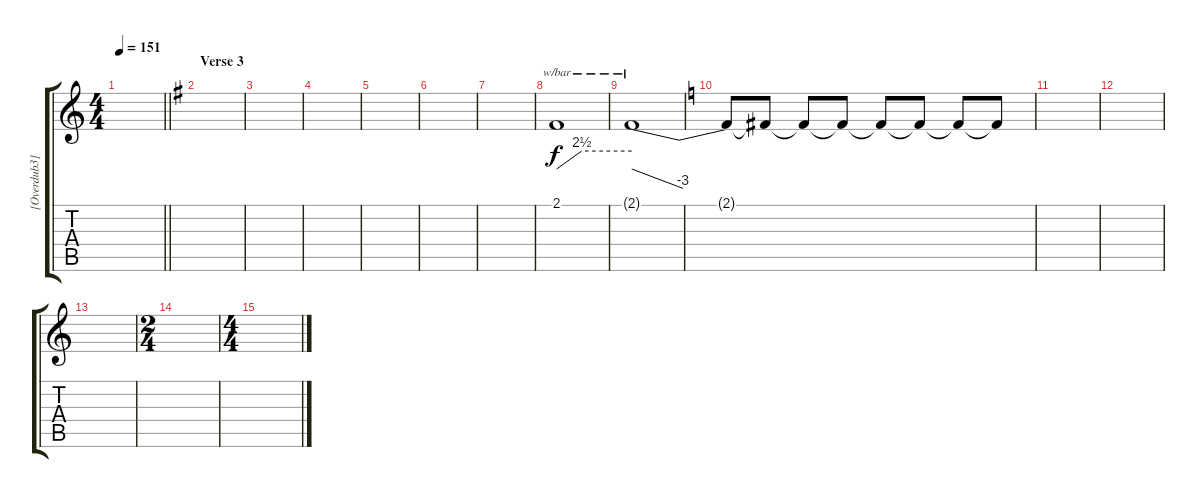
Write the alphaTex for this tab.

\track ("[Overdub3]" "[Overdub3]") {instrument violin}
\staff {score tabs}
\tuning (E4 B3 G3 D3 A2 E2) {hide}
\ts (4 4)
\tempo 151
\clef g2
\barLineRight lightlight
\ks c
|
\section ("" "Verse 3")
\ks g
|
|
|
|
|
|
2.1.1{tbe (custom default 0 0 20 10 60 10)} |
2.1{t}.1{tbe (dive default 0 0 60 -12)} |
\ks c
2.1{t}.8 2.1{t}.8 2.1{t}.8{volume 14} 2.1{t}.8{volume 12} 2.1{t}.8{volume 10} 2.1{t}.8{volume 8} 2.1{t}.8{volume 6} 2.1{t}.8{volume 4} |
|
|
|
\ts (2 4)
|
\ts (4 4)
